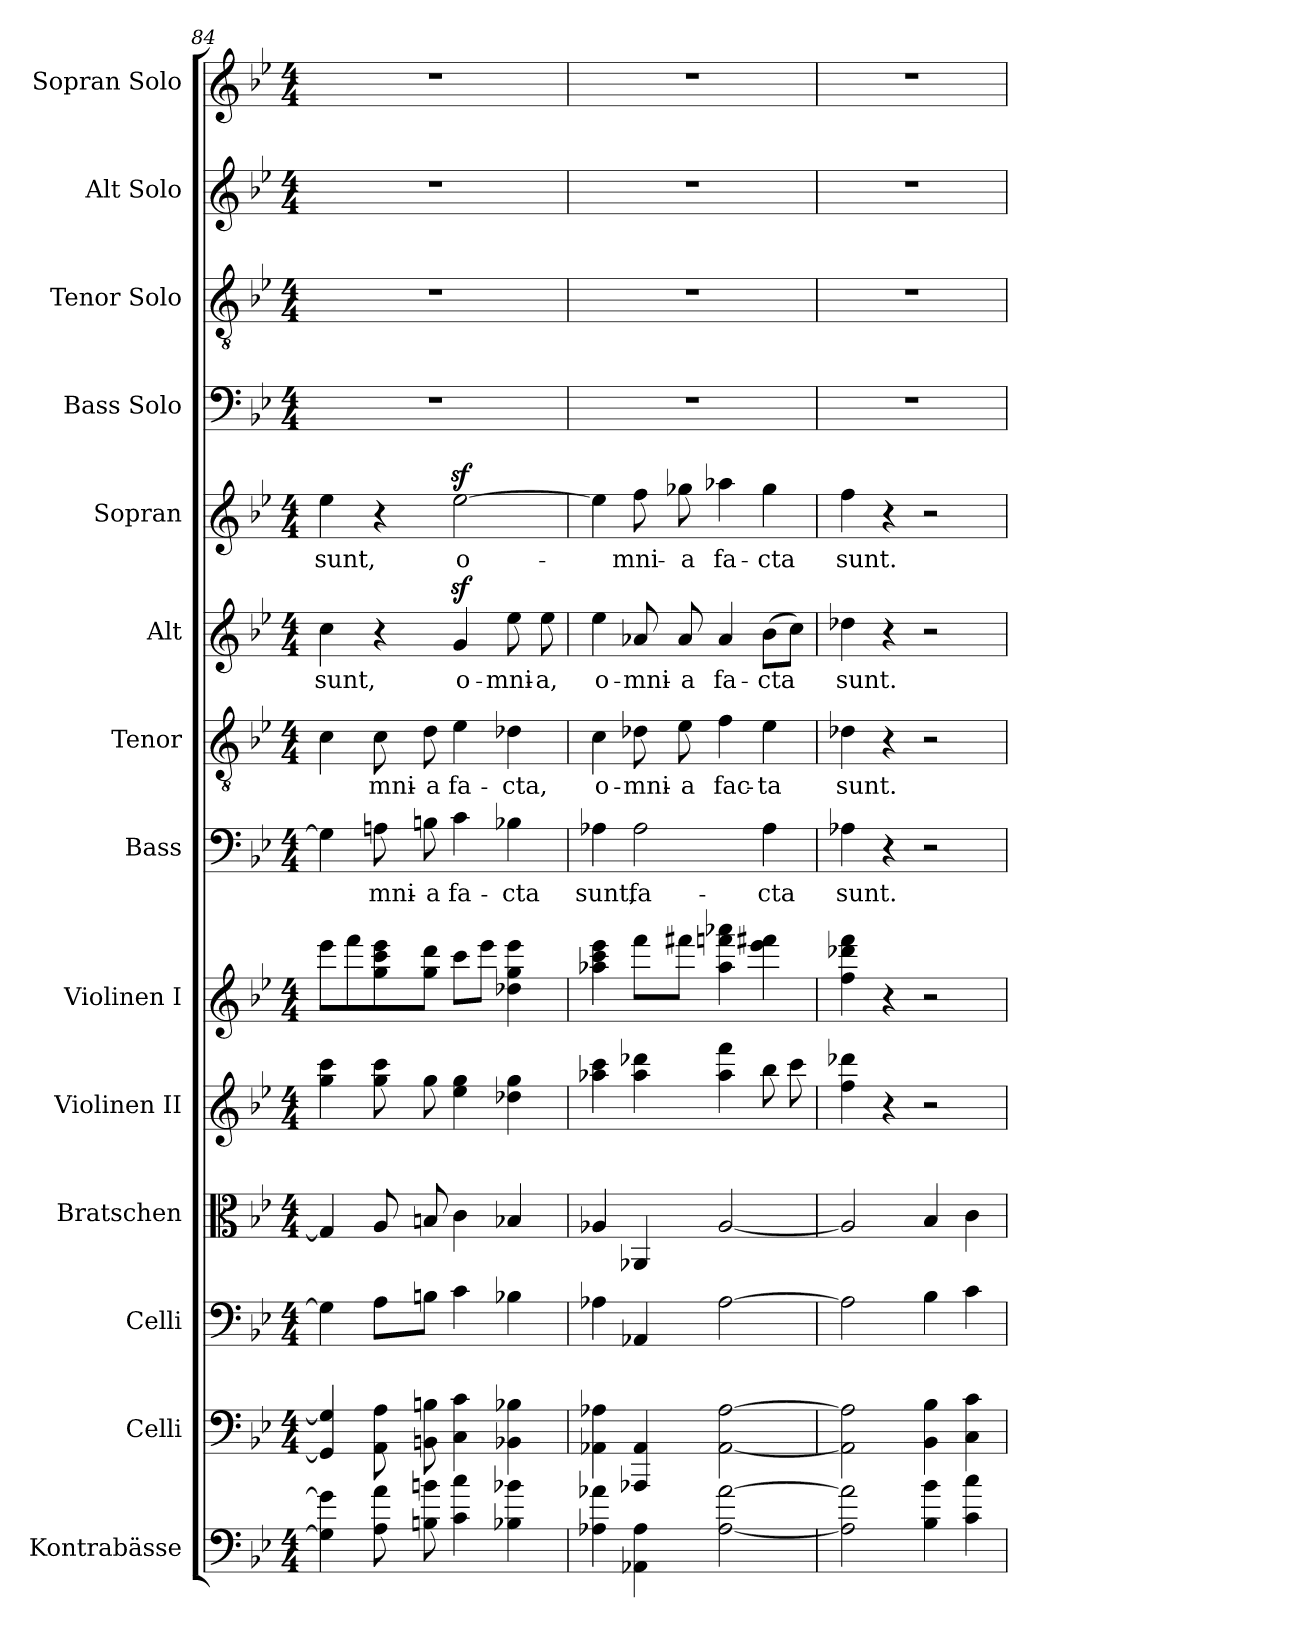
**kern	**kern	**kern	**kern	**kern	**kern	**kern	**text	**kern	**text	**kern	**text	**kern	**text	**kern	**kern	**kern	**kern
*part14	*part13	*part12	*part11	*part10	*part9	*part8	*part8	*part7	*part7	*part6	*part6	*part5	*part5	*part4	*part3	*part2	*part1
*staff14	*staff13	*staff12	*staff11	*staff10	*staff9	*staff8	*staff8	*staff7	*staff7	*staff6	*staff6	*staff5	*staff5	*staff4	*staff3	*staff2	*staff1
*I"Kontrabässe	*I"Celli	*I"Celli	*I"Bratschen	*I"Violinen II	*I"Violinen I	*I"Bass	*	*I"Tenor	*	*I"Alt	*	*I"Sopran	*	*I"Bass Solo	*I"Tenor Solo	*I"Alt Solo	*I"Sopran Solo
*	*I'Cl.	*	*	*	*I'Vl.	*I'B.	*	*I'T.	*	*I'A.	*	*I'S.	*	*I'B.S.	*I'T.S.	*I'A.S.	*I'S.S.
*clefF4	*clefF4	*clefF4	*clefC3	*clefG2	*clefG2	*clefF4	*	*clefGv2	*	*clefG2	*	*clefG2	*	*clefF4	*clefGv2	*clefG2	*clefG2
*ITrd7c12	*	*	*	*	*	*	*	*	*	*	*	*	*	*	*	*	*
*k[b-e-]	*k[b-e-]	*k[b-e-]	*k[b-e-]	*k[b-e-]	*k[b-e-]	*k[b-e-]	*	*k[b-e-]	*	*k[b-e-]	*	*k[b-e-]	*	*k[b-e-]	*k[b-e-]	*k[b-e-]	*k[b-e-]
*B-:	*B-:	*B-:	*B-:	*B-:	*B-:	*B-:	*	*B-:	*	*B-:	*	*B-:	*	*B-:	*B-:	*B-:	*B-:
*M4/4	*M4/4	*M4/4	*M4/4	*M4/4	*M4/4	*M4/4	*	*M4/4	*	*M4/4	*	*M4/4	*	*M4/4	*M4/4	*M4/4	*M4/4
=84	=84	=84	=84	=84	=84	=84	=84	=84	=84	=84	=84	=84	=84	=84	=84	=84	=84
!	!	!	!	!	!	!	!	!	!	!	!LO:LY:b	!	!LO:LY:b	!	!	!	!
4GG\] 4G\]	4GG/] 4G/]	4G\]	4G/]	4gg\ 4ccc\	8eee-\L	4G\]	.	4c\	.	4cc\	sunt,	4ee-\	sunt,	1r	1r	1r	1r
.	.	.	.	.	8fff\	.	.	.	.	.	.	.	.	.	.	.	.
!	!	!	!	!	!	!	!LO:LY:b	!	!LO:LY:b	!	!	!	!	!	!	!	!
8AA\ 8A\	8AA\ 8A\	8A\L	8A/	8gg\ 8ccc\	8gg\ 8ccc\ 8eee-\	8An\	-mni-	8c\	-mni-	4r	.	4r	.	.	.	.	.
!	!	!	!	!	!	!	!LO:LY:b	!	!LO:LY:b	!	!	!	!	!	!	!	!
8BBn\ 8Bn\	8BBn\ 8Bn\	8Bn\J	8Bn/	8gg\	8gg\ 8ddd\J	8Bn\	a	8d\	a	.	.	.	.	.	.	.	.
!	!	!	!	!	!	!	!LO:LY:b	!	!LO:LY:b	!	!LO:LY:b	!	!LO:LY:b	!	!	!	!
4C\ 4c\	4C\ 4c\	4c\	4c\	4ee-\ 4gg\	8ccc\L	4c\	-fa-	4e-\	-fa-	4gz>/	-o-	[2ee-z>\	-o-	.	.	.	.
.	.	.	.	.	8eee-\J	.	.	.	.	.	.	.	.	.	.	.	.
!	!	!	!	!	!	!	!LO:LY:b	!	!LO:LY:b	!	!LO:LY:b	!	!	!	!	!	!
4BB-X\ 4B-X\	4BB-X\ 4B-X\	4B-X\	4B-X/	4dd-X\ 4gg\	4dd-X\ 4gg\ 4eee-\	4B-X\	cta	4d-X\	cta,	8ee-\	-mni-	.	.	.	.	.	.
!	!	!	!	!	!	!	!	!	!	!	!LO:LY:b	!	!	!	!	!	!
.	.	.	.	.	.	.	.	.	.	8ee-\	a,	.	.	.	.	.	.
!!LO:LB:g=z
=85	=85	=85	=85	=85	=85	=85	=85	=85	=85	=85	=85	=85	=85	=85	=85	=85	=85
!	!	!	!	!	!	!	!LO:LY:b	!	!LO:LY:b	!	!LO:LY:b	!	!	!	!	!	!
4AA-X\ 4A-X\	4AA-X\ 4A-X\	4A-X\	4A-X/	4aa-X\ 4ccc\	4aa-X\ 4ccc\ 4eee-\	4A-X\	sunt,	4c\	-o-	4ee-\	-o-	4ee-\]	.	1r	1r	1r	1r
!	!	!	!	!	!	!	!LO:LY:b	!	!LO:LY:b	!	!LO:LY:b	!	!LO:LY:b	!	!	!	!
4AAA-X\ 4AA-\	4AAA-X/ 4AA-/	4AA-X/	4AA-X/	4aa-\ 4ddd-X\	8fff\L	2A-\	fa-	8d-X\	-mni-	8a-X/	-mni-	8ff\	-mni-	.	.	.	.
!	!	!	!	!	!	!	!	!	!LO:LY:b	!	!LO:LY:b	!	!LO:LY:b	!	!	!	!
.	.	.	.	.	8fff#X\J	.	.	8e-\	a	8a-/	a	8gg-X\	a	.	.	.	.
!	!	!	!	!	!	!	!	!	!LO:LY:b	!	!LO:LY:b	!	!LO:LY:b	!	!	!	!
[2AA-\ [2A-\	[2AA-\ [2A-\	[2A-\	[2A-/	4aa-\ 4fff\	4aa-\ 4fffn\ 4aaa-X\	.	.	4f\	-fac-	4a-/	-fa-	4aa-X\	-fa-	.	.	.	.
!	!	!	!	!	!	!	!LO:LY:b	!	!LO:LY:b	!	!LO:LY:b	!	!LO:LY:b	!	!	!	!
.	.	.	.	8bb-\	4eee-\ 4fff#X\	4A-\	-cta	4e-\	ta	(>8b-\L	cta	4gg-\	cta	.	.	.	.
.	.	.	.	8ccc\	.	.	.	.	.	8cc\J)	.	.	.	.	.	.	.
=86	=86	=86	=86	=86	=86	=86	=86	=86	=86	=86	=86	=86	=86	=86	=86	=86	=86
!	!	!	!	!	!	!	!LO:LY:b	!	!LO:LY:b	!	!LO:LY:b	!	!LO:LY:b	!	!	!	!
*	*	*	*	*	*	*	*	*	*	*	*	*	*	*	*	*	*^
2AA-\] 2A-\]	2AA-\] 2A-\]	2A-\]	2A-/]	4ff\ 4ddd-X\	4ff\ 4ddd-X\ 4fff\	4A-X\	sunt.	4d-X\	sunt.	4dd-X\	sunt.	4ff\	sunt.	1r	1r	1r	1r	2ryy
.	.	.	.	4r	4r	4r	.	4r	.	4r	.	4r	.	.	.	.	.	.
*	*	*	*	*	*	*	*	*	*	*	*	*	*	*	*	*	*MM150	*
4BB-\ 4B-\	4BB-\ 4B-\	4B-\	4B-/	2r	2r	2r	.	2r	.	2r	.	2r	.	.	.	.	.	2ryy
4C\ 4c\	4C\ 4c\	4c\	4c\	.	.	.	.	.	.	.	.	.	.	.	.	.	.	.
*	*	*	*	*	*	*	*	*	*	*	*	*	*	*	*	*	*v	*v
=	=	=	=	=	=	=	=	=	=	=	=	=	=	=	=	=	=
*-	*-	*-	*-	*-	*-	*-	*-	*-	*-	*-	*-	*-	*-	*-	*-	*-	*-
